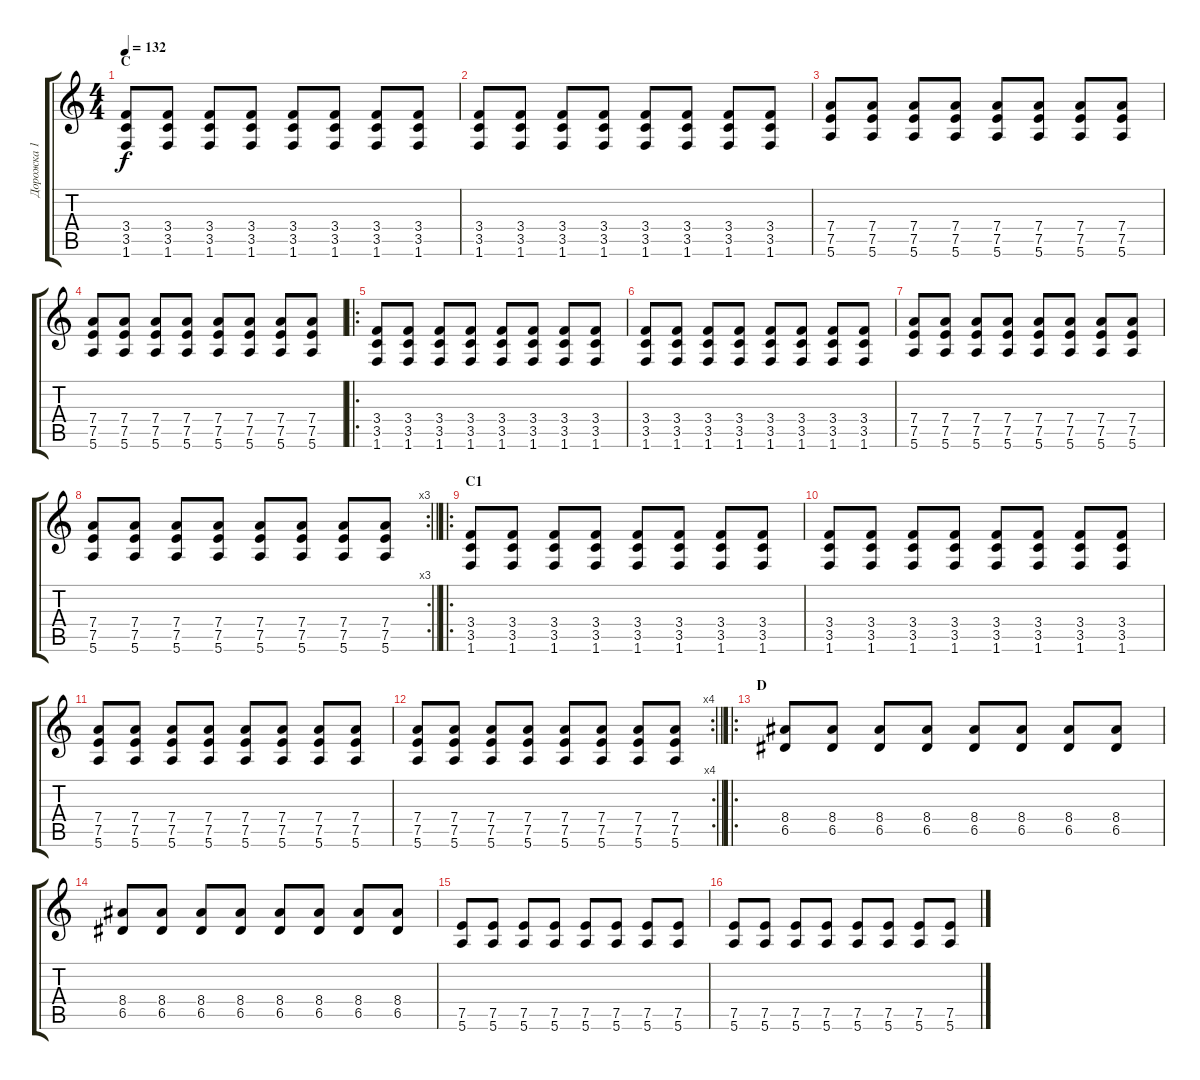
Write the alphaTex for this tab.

\track ("Дорожка 1" "Дорожка 1") {instrument overdrivenguitar}
\staff {score tabs}
\tuning (E4 B3 G3 D3 A2 E2) {hide}
\ts (4 4)
\section ("" "C")
\tempo 132
\clef g2
\ks c
(3.4 3.5 1.6).8{dy f} (3.4 3.5 1.6).8 (3.4 3.5 1.6).8 (3.4 3.5 1.6).8 (3.4 3.5 1.6).8 (3.4 3.5 1.6).8 (3.4 3.5 1.6).8 (3.4 3.5 1.6).8 |
(3.4 3.5 1.6).8 (3.4 3.5 1.6).8 (3.4 3.5 1.6).8 (3.4 3.5 1.6).8 (3.4 3.5 1.6).8 (3.4 3.5 1.6).8 (3.4 3.5 1.6).8 (3.4 3.5 1.6).8 |
(7.4 7.5 5.6).8 (7.4 7.5 5.6).8 (7.4 7.5 5.6).8 (7.4 7.5 5.6).8 (7.4 7.5 5.6).8 (7.4 7.5 5.6).8 (7.4 7.5 5.6).8 (7.4 7.5 5.6).8 |
(7.4 7.5 5.6).8 (7.4 7.5 5.6).8 (7.4 7.5 5.6).8 (7.4 7.5 5.6).8 (7.4 7.5 5.6).8 (7.4 7.5 5.6).8 (7.4 7.5 5.6).8 (7.4 7.5 5.6).8 |
\ro
(3.4 3.5 1.6).8 (3.4 3.5 1.6).8 (3.4 3.5 1.6).8 (3.4 3.5 1.6).8 (3.4 3.5 1.6).8 (3.4 3.5 1.6).8 (3.4 3.5 1.6).8 (3.4 3.5 1.6).8 |
(3.4 3.5 1.6).8 (3.4 3.5 1.6).8 (3.4 3.5 1.6).8 (3.4 3.5 1.6).8 (3.4 3.5 1.6).8 (3.4 3.5 1.6).8 (3.4 3.5 1.6).8 (3.4 3.5 1.6).8 |
(7.4 7.5 5.6).8 (7.4 7.5 5.6).8 (7.4 7.5 5.6).8 (7.4 7.5 5.6).8 (7.4 7.5 5.6).8 (7.4 7.5 5.6).8 (7.4 7.5 5.6).8 (7.4 7.5 5.6).8 |
\rc 3
\barLineRight lightlight
(7.4 7.5 5.6).8 (7.4 7.5 5.6).8 (7.4 7.5 5.6).8 (7.4 7.5 5.6).8 (7.4 7.5 5.6).8 (7.4 7.5 5.6).8 (7.4 7.5 5.6).8 (7.4 7.5 5.6).8 |
\ro
\section ("" "C1")
(3.4 3.5 1.6).8 (3.4 3.5 1.6).8 (3.4 3.5 1.6).8 (3.4 3.5 1.6).8 (3.4 3.5 1.6).8 (3.4 3.5 1.6).8 (3.4 3.5 1.6).8 (3.4 3.5 1.6).8 |
(3.4 3.5 1.6).8 (3.4 3.5 1.6).8 (3.4 3.5 1.6).8 (3.4 3.5 1.6).8 (3.4 3.5 1.6).8 (3.4 3.5 1.6).8 (3.4 3.5 1.6).8 (3.4 3.5 1.6).8 |
(7.4 7.5 5.6).8 (7.4 7.5 5.6).8 (7.4 7.5 5.6).8 (7.4 7.5 5.6).8 (7.4 7.5 5.6).8 (7.4 7.5 5.6).8 (7.4 7.5 5.6).8 (7.4 7.5 5.6).8 |
\rc 4
\barLineRight lightlight
(7.4 7.5 5.6).8 (7.4 7.5 5.6).8 (7.4 7.5 5.6).8 (7.4 7.5 5.6).8 (7.4 7.5 5.6).8 (7.4 7.5 5.6).8 (7.4 7.5 5.6).8 (7.4 7.5 5.6).8 |
\ro
\section ("" "D")
(8.4 6.5).8 (8.4 6.5).8 (8.4 6.5).8 (8.4 6.5).8 (8.4 6.5).8 (8.4 6.5).8 (8.4 6.5).8 (8.4 6.5).8 |
(8.4 6.5).8 (8.4 6.5).8 (8.4 6.5).8 (8.4 6.5).8 (8.4 6.5).8 (8.4 6.5).8 (8.4 6.5).8 (8.4 6.5).8 |
(7.5 5.6).8 (7.5 5.6).8 (7.5 5.6).8 (7.5 5.6).8 (7.5 5.6).8 (7.5 5.6).8 (7.5 5.6).8 (7.5 5.6).8 |
(7.5 5.6).8 (7.5 5.6).8 (7.5 5.6).8 (7.5 5.6).8 (7.5 5.6).8 (7.5 5.6).8 (7.5 5.6).8 (7.5 5.6).8
